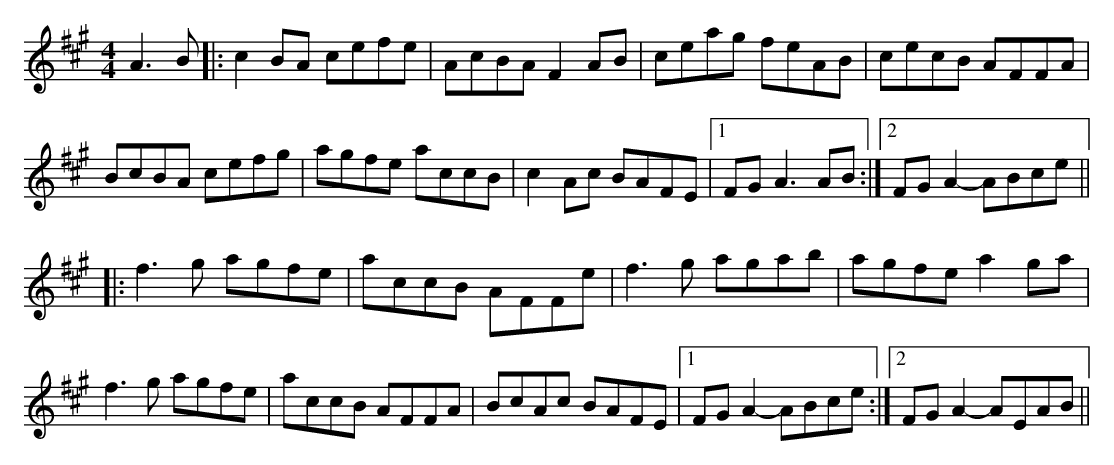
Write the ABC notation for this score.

X:1
M:4/4
K:A
A3B|:c2 BA cefe|AcBA F2 AB|ceag feAB|cecB AFFA|
BcBA cefg|agfe accB|c2Ac BAFE|1 FG A3 AB:|2 FGA2- ABce||
|:f3g agfe|accB AFFe|f3g agab|agfe a2ga|
f3g agfe|accB AFFA|BcAc BAFE|1 FG A2-ABce:|2 FG A2-AEAB||
